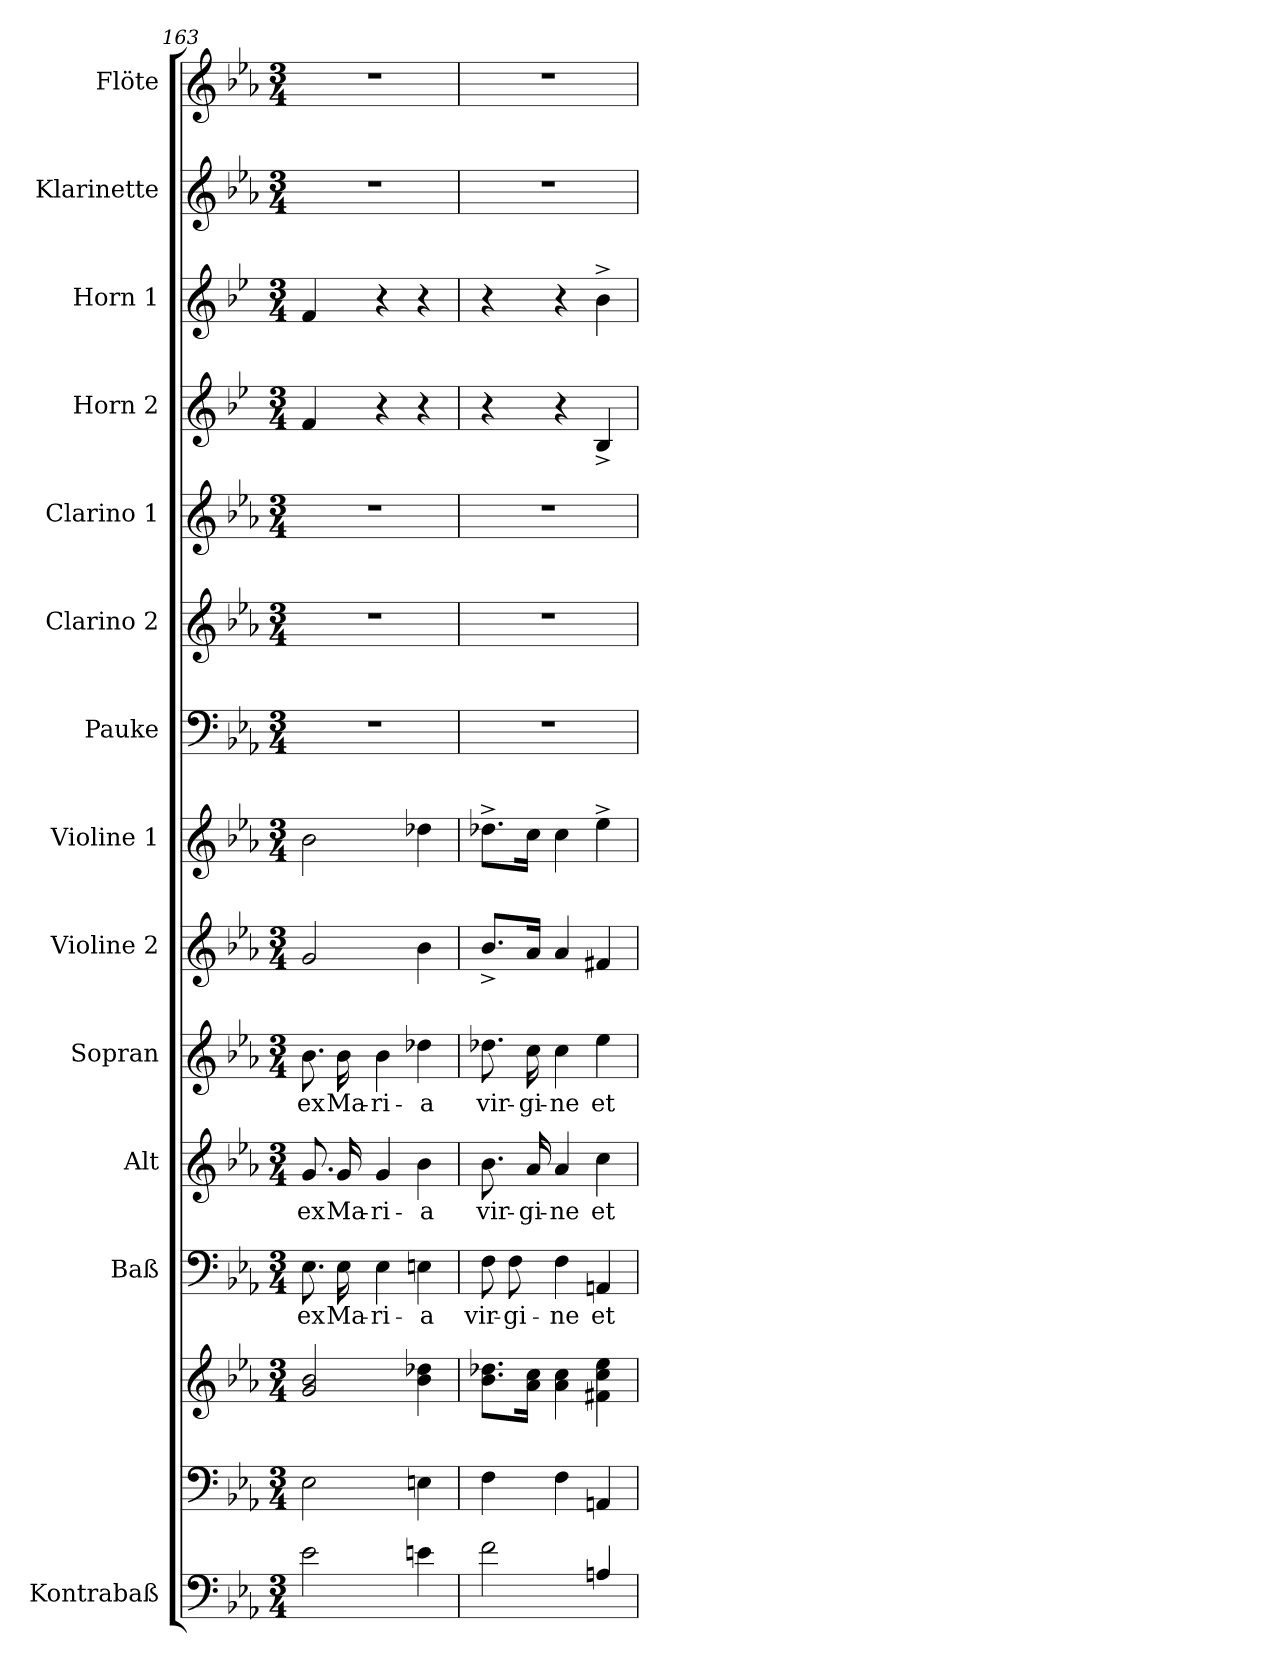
**kern	**kern	**kern	**kern	**text	**kern	**text	**kern	**text	**kern	**kern	**kern	**kern	**kern	**kern	**kern	**kern	**kern
*part14	*part13	*part13	*part12	*part12	*part11	*part11	*part10	*part10	*part9	*part8	*part7	*part6	*part5	*part4	*part3	*part2	*part1
*staff15	*staff14	*staff13	*staff12	*staff12	*staff11	*staff11	*staff10	*staff10	*staff9	*staff8	*staff7	*staff6	*staff5	*staff4	*staff3	*staff2	*staff1
*I"Kontrabaß	*	*	*I"Baß	*	*I"Alt	*	*I"Sopran	*	*I"Violine 2	*I"Violine 1	*I"Pauke	*I"Clarino 2	*I"Clarino 1	*I"Horn 2	*I"Horn 1	*I"Klarinette	*I"Flöte
*I'Kb	*	*	*I'Baß	*	*I'Alt	*	*I'Sop	*	*I'Vln. 2	*I'Vln. 1	*I'Pk.	*	*	*I'Hrn. 2	*I'Hrn. 1	*	*I'Fl.
*clefF4	*clefF4	*clefG2	*clefF4	*	*clefG2	*	*clefG2	*	*clefG2	*clefG2	*clefF4	*clefG2	*clefG2	*clefG2	*clefG2	*clefG2	*clefG2
*ITrd7c12	*	*	*	*	*	*	*	*	*	*	*	*ITrd7c12	*ITrd7c12	*ITrd4c7	*ITrd4c7	*	*
*k[b-e-a-]	*k[b-e-a-]	*k[b-e-a-]	*k[b-e-a-]	*	*k[b-e-a-]	*	*k[b-e-a-]	*	*k[b-e-a-]	*k[b-e-a-]	*k[b-e-a-]	*k[b-e-a-]	*k[b-e-a-]	*k[b-e-a-]	*k[b-e-a-]	*k[b-e-a-]	*k[b-e-a-]
*E-:	*E-:	*E-:	*E-:	*	*E-:	*	*E-:	*	*E-:	*E-:	*E-:	*E-:	*E-:	*E-:	*E-:	*E-:	*E-:
*M3/4	*M3/4	*M3/4	*M3/4	*	*M3/4	*	*M3/4	*	*M3/4	*M3/4	*M3/4	*M3/4	*M3/4	*M3/4	*M3/4	*M3/4	*M3/4
=163	=163	=163	=163	=163	=163	=163	=163	=163	=163	=163	=163	=163	=163	=163	=163	=163	=163
!	!	!	!	!LO:LY:b	!	!LO:LY:b	!	!LO:LY:b	!	!	!	!	!	!	!	!	!
2E-\	2E-\	2g/ 2b-/	8.E-\	ex	8.g/	ex	8.b-\	ex	2g/	2b-\	2.r	2.r	2.r	4B-/	4B-/	2.r	2.r
!	!	!	!	!LO:LY:b	!	!LO:LY:b	!	!LO:LY:b	!	!	!	!	!	!	!	!	!
.	.	.	16E-\	Ma-	16g/	Ma-	16b-\	Ma-	.	.	.	.	.	.	.	.	.
!	!	!	!	!LO:LY:b	!	!LO:LY:b	!	!LO:LY:b	!	!	!	!	!	!	!	!	!
.	.	.	4E-\	-ri-	4g/	-ri-	4b-\	-ri-	.	.	.	.	.	4r	4r	.	.
!	!	!	!	!LO:LY:b	!	!LO:LY:b	!	!LO:LY:b	!	!	!	!	!	!	!	!	!
4En\	4En\	4b-\ 4dd-X\	4En\	-a	4b-\	-a	4dd-X\	-a	4b-\	4dd-X\	.	.	.	4r	4r	.	.
=164	=164	=164	=164	=164	=164	=164	=164	=164	=164	=164	=164	=164	=164	=164	=164	=164	=164
!	!	!	!	!LO:LY:b	!	!LO:LY:b	!	!LO:LY:b	!	!	!	!	!	!	!	!	!
2F\	4F\	8.b-\ 8.dd-X\L	8F\	vir-	8.b-\	vir-	8.dd-X\	vir-	8.b-^</L	8.dd-X^>\L	2.r	2.r	2.r	4r	4r	2.r	2.r
!	!	!	!	!LO:LY:b	!	!	!	!	!	!	!	!	!	!	!	!	!
.	.	.	8F\	-gi-	.	.	.	.	.	.	.	.	.	.	.	.	.
!	!	!	!	!	!	!LO:LY:b	!	!LO:LY:b	!	!	!	!	!	!	!	!	!
.	.	16a-\ 16cc\Jk	.	.	16a-/	-gi-	16cc\	-gi-	16a-/Jk	16cc\Jk	.	.	.	.	.	.	.
!	!	!	!	!LO:LY:b	!	!LO:LY:b	!	!LO:LY:b	!	!	!	!	!	!	!	!	!
.	4F\	4a-\ 4cc\	4F\	-ne	4a-/	-ne	4cc\	-ne	4a-/	4cc\	.	.	.	4r	4r	.	.
!	!	!	!	!LO:LY:b	!	!LO:LY:b	!	!LO:LY:b	!	!	!	!	!	!	!	!	!
4AAn/	4AAn/	4f#X\ 4cc\ 4ee-\	4AAn/	et	4cc\	et	4ee-\	et	4f#X/	4ee-^>\	.	.	.	4E-^</	4e-^>\	.	.
=	=	=	=	=	=	=	=	=	=	=	=	=	=	=	=	=	=
*-	*-	*-	*-	*-	*-	*-	*-	*-	*-	*-	*-	*-	*-	*-	*-	*-	*-
